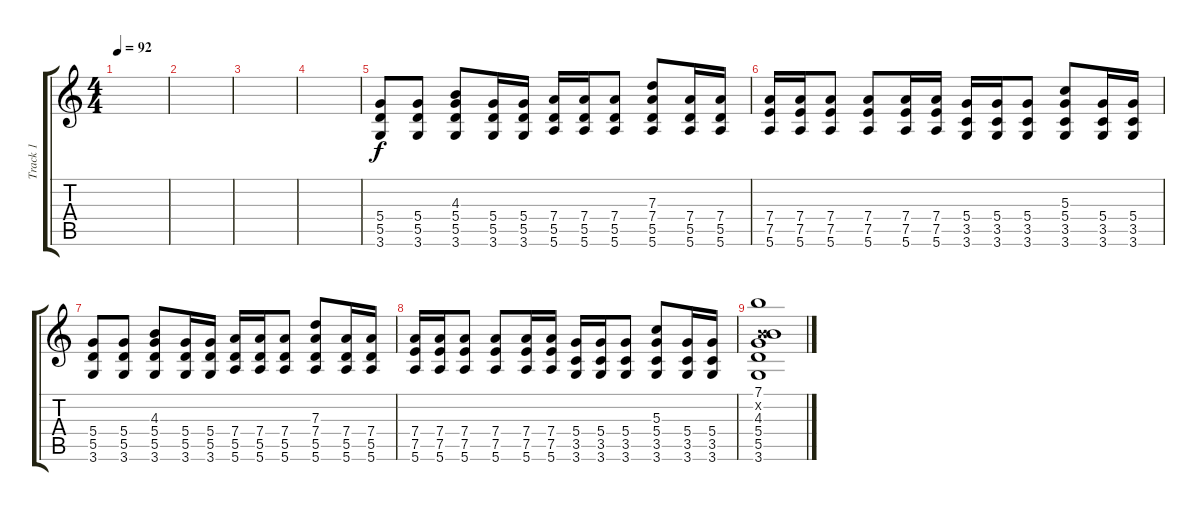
\track ("Track 1" "Track 1") {instrument electricguitarclean}
\staff {score tabs}
\tuning (E4 B3 G3 D3 A2 E2) {hide}
\ts (4 4)
\tempo 92
\clef g2
\ks c
|
|
|
|
(5.4 5.5 3.6).8 (5.4 5.5 3.6).8 (4.3 5.4 5.5 3.6).8 (5.4 5.5 3.6).16 (5.4 5.5 3.6).16 (7.4 5.5 5.6).16 (7.4 5.5 5.6).16 (7.4 5.5 5.6).8 (7.3 7.4 5.5 5.6).8 (7.4 5.5 5.6).16 (7.4 5.5 5.6).16 |
(7.4 7.5 5.6).16 (7.4 7.5 5.6).16 (7.4 7.5 5.6).8 (7.4 7.5 5.6).8 (7.4 7.5 5.6).16 (7.4 7.5 5.6).16 (5.4 3.5 3.6).16 (5.4 3.5 3.6).16 (5.4 3.5 3.6).8 (5.3 5.4 3.5 3.6).8 (5.4 3.5 3.6).16 (5.4 3.5 3.6).16 |
(5.4 5.5 3.6).8 (5.4 5.5 3.6).8 (4.3 5.4 5.5 3.6).8 (5.4 5.5 3.6).16 (5.4 5.5 3.6).16 (7.4 5.5 5.6).16 (7.4 5.5 5.6).16 (7.4 5.5 5.6).8 (7.3 7.4 5.5 5.6).8 (7.4 5.5 5.6).16 (7.4 5.5 5.6).16 |
(7.4 7.5 5.6).16 (7.4 7.5 5.6).16 (7.4 7.5 5.6).8 (7.4 7.5 5.6).8 (7.4 7.5 5.6).16 (7.4 7.5 5.6).16 (5.4 3.5 3.6).16 (5.4 3.5 3.6).16 (5.4 3.5 3.6).8 (5.3 5.4 3.5 3.6).8 (5.4 3.5 3.6).16 (5.4 3.5 3.6).16 |
(7.1 0.2{x} 4.3 5.4 5.5 3.6).1
